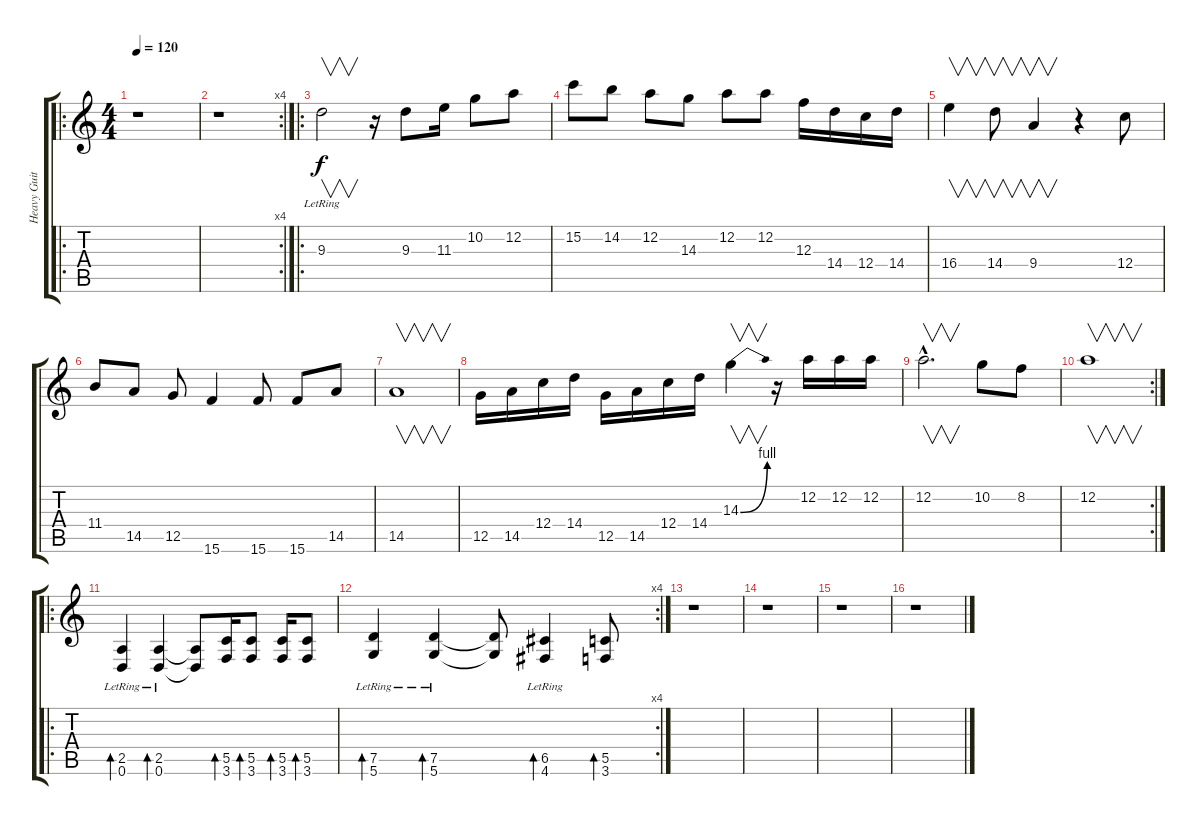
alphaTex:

\track ("Heavy Guitar 2" "Heavy Guit") {instrument distortionguitar}
\staff {score tabs}
\tuning (D4 A3 F3 C3 G2 D2) {hide}
\ro
\ts (4 4)
\tempo 120
\clef g2
\ks c
r.1{dy f instrument distortionguitar} |
\rc 4
r.1 |
\ro
9.3{lr}.2{v} r.16 9.3.8 11.3.16 10.2.8 12.2.8 |
15.2.8 14.2.8 12.2.8 14.3.8 12.2.8 12.2.8 12.3.16 14.4.16 12.4.16 14.4.16 |
16.4.4{v} 14.4.8{v} 9.4.4{v} r.4 12.4.8 |
11.4.8 14.5.8 12.5.8 15.6.4 15.6.8 15.6.8 14.5.8 |
14.5.1{v} |
12.5.16 14.5.16 12.4.16 14.4.16 12.5.16 14.5.16 12.4.16 14.4.16 14.3{be (bend 0 0 60 4)}.4{v} r.16 12.2.16 12.2.16 12.2.16 |
12.2{hac}.2{v d} 10.2.8 8.2.8 |
\rc 2
12.2.1{v} |
\ro
(2.5{lr} 0.6{lr}).4{bd 60} (2.5{lr} 0.6{lr}).4{bd 60} (2.5{t} 0.6{t}).8 (5.5 3.6).16{bd 60} (5.5 3.6).8{bd 60} (5.5 3.6).16{bd 60} (5.5 3.6).8{bd 60} |
\rc 4
(7.5{lr} 5.6{lr}).4{bd 60} (7.5{lr} 5.6{lr}).4{bd 60} (7.5{t} 5.6{t}).8 (6.5{lr} 4.6{lr}).4{bd 60} (5.5 3.6).8{bd 60} |
r.1 |
r.1 |
r.1 |
r.1
